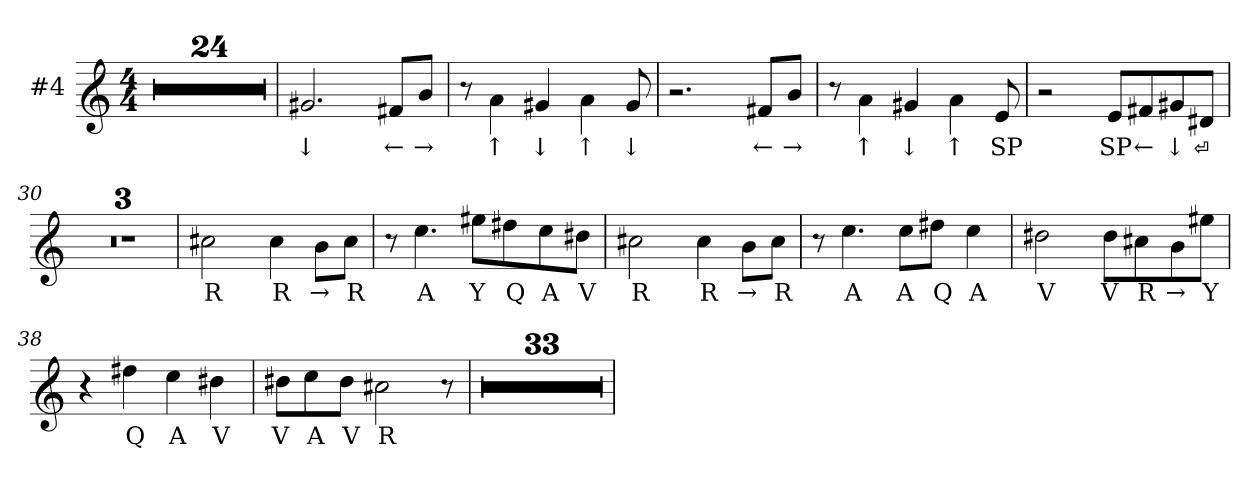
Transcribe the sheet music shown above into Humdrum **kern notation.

**kern	**text
*part1	*part1
*staff1	*staff1
*I"#4	*
*stria6	*
*clefG2	*
*k[]	*
*M4/4	*
=1	=1
1r	.
=2	=2
1r	.
=3	=3
1r	.
=4	=4
1r	.
=5	=5
1r	.
=6	=6
1r	.
=7	=7
1r	.
=8	=8
1r	.
=9	=9
1r	.
=10	=10
1r	.
=11	=11
1r	.
=12	=12
1r	.
=13	=13
1r	.
=14	=14
1r	.
=15	=15
1r	.
=16	=16
1r	.
=17	=17
1r	.
=18	=18
1r	.
!!LO:LB:g=z
=19	=19
1r	.
=20	=20
1r	.
=21	=21
1r	.
=22	=22
1r	.
=23	=23
1r	.
=24	=24
1r	.
=25	=25
!	!LO:LY:b
2.g#X/	↓
!	!LO:LY:b
8f#X/L	←
!	!LO:LY:b
8b/J	→
=26	=26
8r	.
!	!LO:LY:b
4a\	↑
!	!LO:LY:b
4g#X/	↓
!	!LO:LY:b
4a\	↑
!	!LO:LY:b
8g#/	↓
=27	=27
2.r	.
!	!LO:LY:b
8f#X/L	←
!	!LO:LY:b
8b/J	→
=28	=28
8r	.
!	!LO:LY:b
4a\	↑
!	!LO:LY:b
4g#X/	↓
!	!LO:LY:b
4a\	↑
!	!LO:LY:b
8e/	SP
=29	=29
2r	.
!	!LO:LY:b
8e/L	SP
!	!LO:LY:b
8f#X/	←
!	!LO:LY:b
8g#X/	↓
!	!LO:LY:b
8d#X/J	⏎
!!LO:LB:g=z
=30	=30
1r	.
=31	=31
1r	.
=32	=32
1r	.
=33	=33
!	!LO:LY:b
2cc#X\	R
!	!LO:LY:b
4cc#\	R
!	!LO:LY:b
8b\L	→
!	!LO:LY:b
8cc#\J	R
=34	=34
8r	.
!	!LO:LY:b
4.ee\	A
!	!LO:LY:b
8gg#X\L	Y
!	!LO:LY:b
8ff#X\	Q
!	!LO:LY:b
8ee\	A
!	!LO:LY:b
8dd#X\J	V
=35	=35
!	!LO:LY:b
2cc#X\	R
!	!LO:LY:b
4cc#\	R
!	!LO:LY:b
8b\L	→
!	!LO:LY:b
8cc#\J	R
=36	=36
8r	.
!	!LO:LY:b
4.ee\	A
!	!LO:LY:b
8ee\L	A
!	!LO:LY:b
8ff#X\J	Q
!	!LO:LY:b
4ee\	A
=37	=37
!	!LO:LY:b
2dd#X\	V
!	!LO:LY:b
8dd#\L	V
!	!LO:LY:b
8cc#X\	R
!	!LO:LY:b
8b\	→
!	!LO:LY:b
8gg#X\J	Y
=38	=38
4r	.
!	!LO:LY:b
4ff#X\	Q
!	!LO:LY:b
4ee\	A
!	!LO:LY:b
4dd#X\	V
!!LO:LB:g=z
=39	=39
!	!LO:LY:b
8dd#X\L	V
!	!LO:LY:b
8ee\	A
!	!LO:LY:b
8dd#\J	V
!	!LO:LY:b
2cc#X\	R
8r	.
=40	=40
1r	.
=41	=41
1r	.
=42	=42
1r	.
=43	=43
1r	.
=44	=44
1r	.
=45	=45
1r	.
=46	=46
1r	.
=47	=47
1r	.
=48	=48
1r	.
=49	=49
1r	.
=50	=50
1r	.
=51	=51
1r	.
=52	=52
1r	.
=53	=53
1r	.
=54	=54
1r	.
=55	=55
1r	.
!!LO:LB:g=z
=56	=56
1r	.
=57	=57
1r	.
=58	=58
1r	.
=59	=59
1r	.
=60	=60
1r	.
=61	=61
1r	.
=62	=62
1r	.
=63	=63
1r	.
=64	=64
1r	.
=65	=65
1r	.
=66	=66
1r	.
=67	=67
1r	.
=68	=68
1r	.
=69	=69
1r	.
=70	=70
1r	.
=71	=71
1r	.
=72	=72
1r	.
=	=
*-	*-
